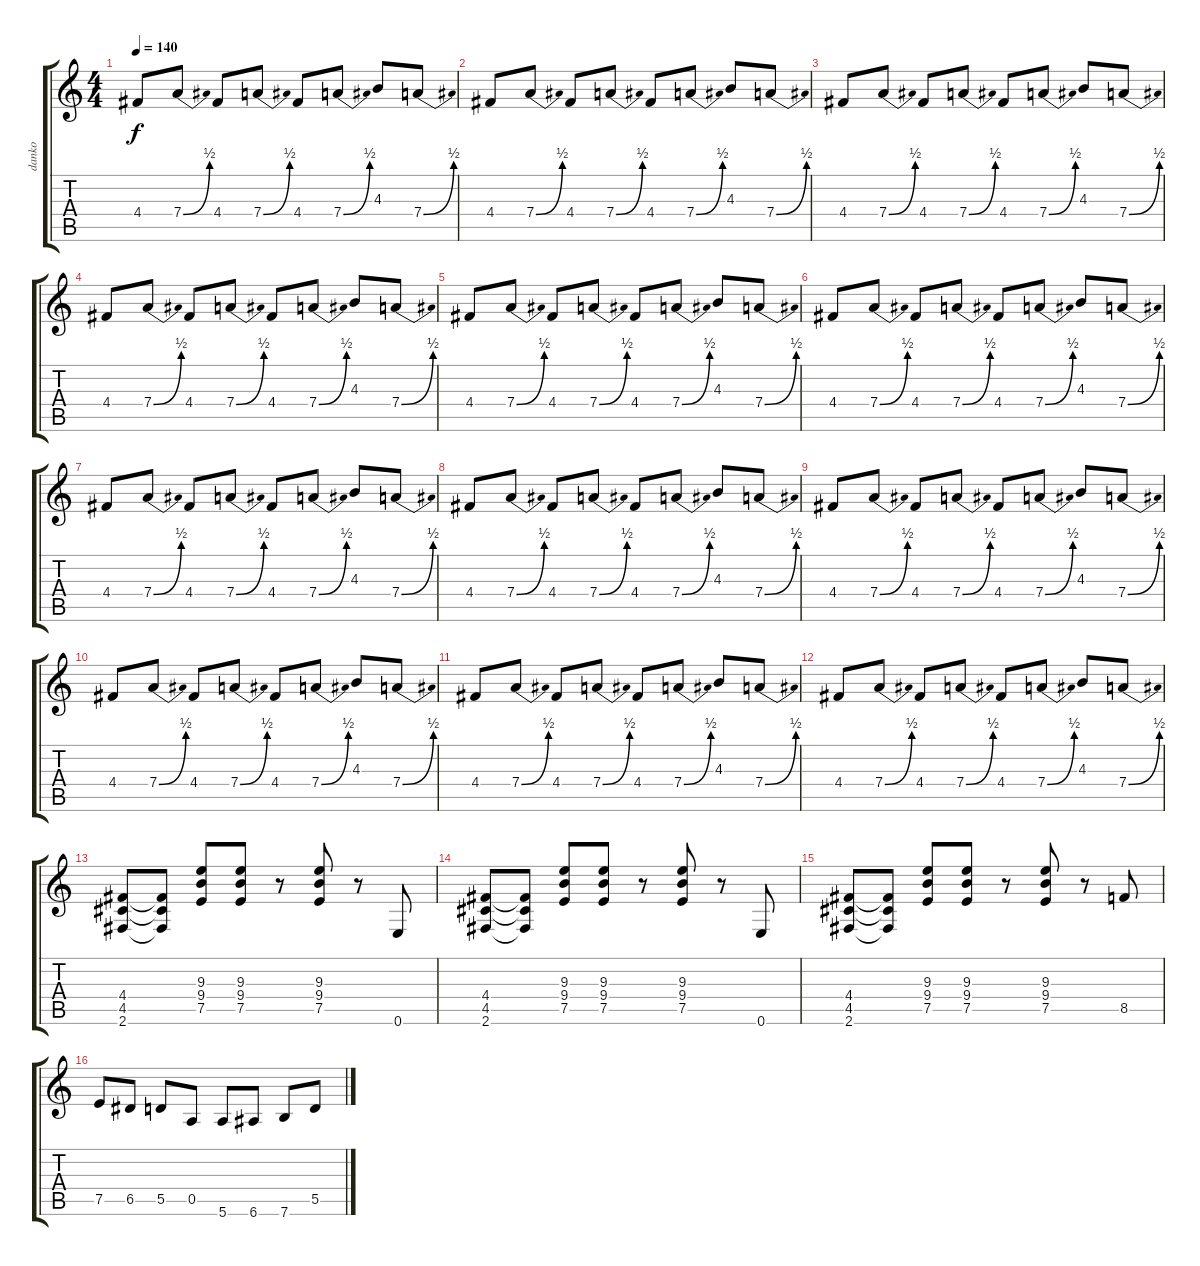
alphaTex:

\track ("danko" "danko") {instrument overdrivenguitar}
\staff {score tabs}
\tuning (E4 B3 G3 D3 A2 E2) {hide}
\ts (4 4)
\tempo 140
\clef g2
\ks c
4.4.8{dy f} 7.4{be (bend 0 0 60 2)}.8 4.4.8 7.4{be (bend 0 0 60 2)}.8 4.4.8 7.4{be (bend 0 0 60 2)}.8 4.3.8 7.4{be (bend 0 0 60 2)}.8 |
4.4.8 7.4{be (bend 0 0 60 2)}.8 4.4.8 7.4{be (bend 0 0 60 2)}.8 4.4.8 7.4{be (bend 0 0 60 2)}.8 4.3.8 7.4{be (bend 0 0 60 2)}.8 |
4.4.8 7.4{be (bend 0 0 60 2)}.8 4.4.8 7.4{be (bend 0 0 60 2)}.8 4.4.8 7.4{be (bend 0 0 60 2)}.8 4.3.8 7.4{be (bend 0 0 60 2)}.8 |
4.4.8 7.4{be (bend 0 0 60 2)}.8 4.4.8 7.4{be (bend 0 0 60 2)}.8 4.4.8 7.4{be (bend 0 0 60 2)}.8 4.3.8 7.4{be (bend 0 0 60 2)}.8 |
4.4.8 7.4{be (bend 0 0 60 2)}.8 4.4.8 7.4{be (bend 0 0 60 2)}.8 4.4.8 7.4{be (bend 0 0 60 2)}.8 4.3.8 7.4{be (bend 0 0 60 2)}.8 |
4.4.8 7.4{be (bend 0 0 60 2)}.8 4.4.8 7.4{be (bend 0 0 60 2)}.8 4.4.8 7.4{be (bend 0 0 60 2)}.8 4.3.8 7.4{be (bend 0 0 60 2)}.8 |
4.4.8 7.4{be (bend 0 0 60 2)}.8 4.4.8 7.4{be (bend 0 0 60 2)}.8 4.4.8 7.4{be (bend 0 0 60 2)}.8 4.3.8 7.4{be (bend 0 0 60 2)}.8 |
4.4.8 7.4{be (bend 0 0 60 2)}.8 4.4.8 7.4{be (bend 0 0 60 2)}.8 4.4.8 7.4{be (bend 0 0 60 2)}.8 4.3.8 7.4{be (bend 0 0 60 2)}.8 |
4.4.8 7.4{be (bend 0 0 60 2)}.8 4.4.8 7.4{be (bend 0 0 60 2)}.8 4.4.8 7.4{be (bend 0 0 60 2)}.8 4.3.8 7.4{be (bend 0 0 60 2)}.8 |
4.4.8 7.4{be (bend 0 0 60 2)}.8 4.4.8 7.4{be (bend 0 0 60 2)}.8 4.4.8 7.4{be (bend 0 0 60 2)}.8 4.3.8 7.4{be (bend 0 0 60 2)}.8 |
4.4.8 7.4{be (bend 0 0 60 2)}.8 4.4.8 7.4{be (bend 0 0 60 2)}.8 4.4.8 7.4{be (bend 0 0 60 2)}.8 4.3.8 7.4{be (bend 0 0 60 2)}.8 |
4.4.8 7.4{be (bend 0 0 60 2)}.8 4.4.8 7.4{be (bend 0 0 60 2)}.8 4.4.8 7.4{be (bend 0 0 60 2)}.8 4.3.8 7.4{be (bend 0 0 60 2)}.8 |
(4.4 4.5 2.6).8 (4.4{t} 4.5{t} 2.6{t}).8 (9.3 9.4 7.5).8 (9.3 9.4 7.5).8 r.8 (9.3 9.4 7.5).8 r.8 0.6.8 |
(4.4 4.5 2.6).8 (4.4{t} 4.5{t} 2.6{t}).8 (9.3 9.4 7.5).8 (9.3 9.4 7.5).8 r.8 (9.3 9.4 7.5).8 r.8 0.6.8 |
(4.4 4.5 2.6).8 (4.4{t} 4.5{t} 2.6{t}).8 (9.3 9.4 7.5).8 (9.3 9.4 7.5).8 r.8 (9.3 9.4 7.5).8 r.8 8.5.8 |
7.5.8 6.5.8 5.5.8 0.5.8 5.6.8 6.6.8 7.6.8 5.5.8
